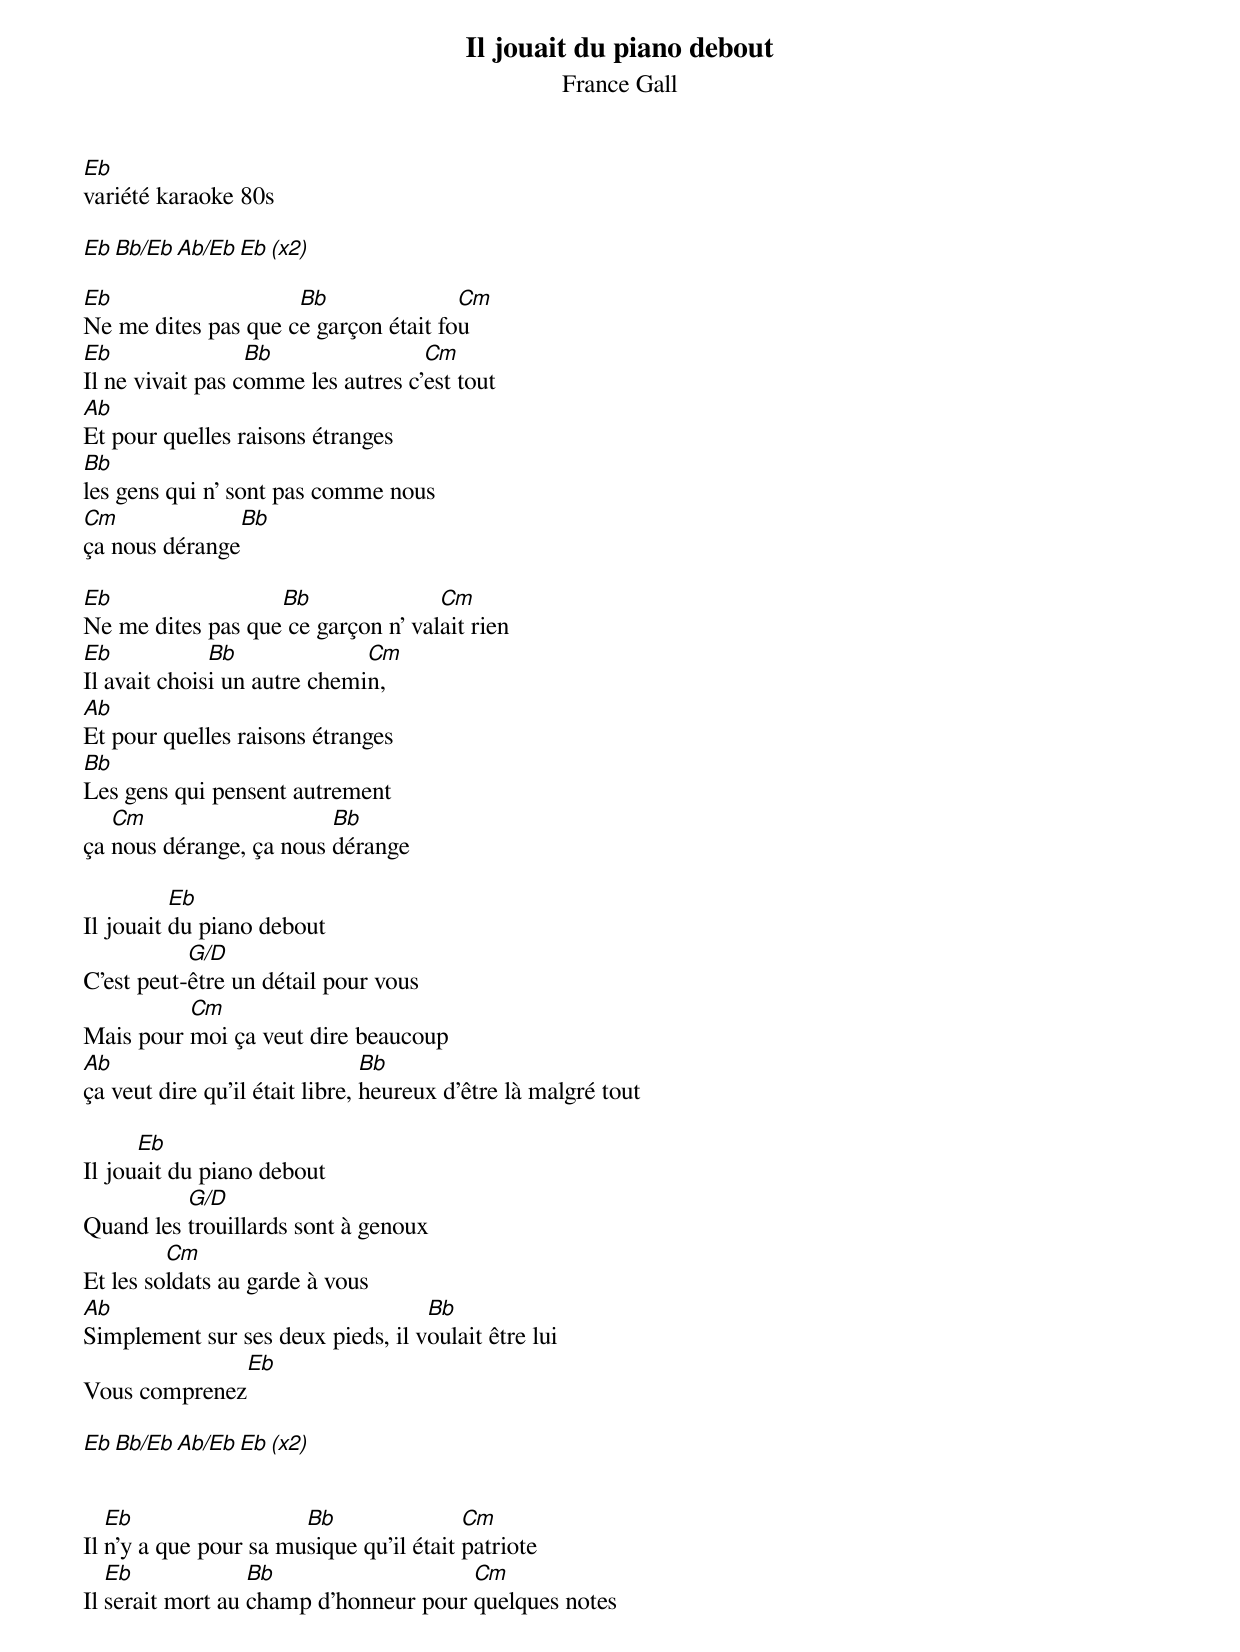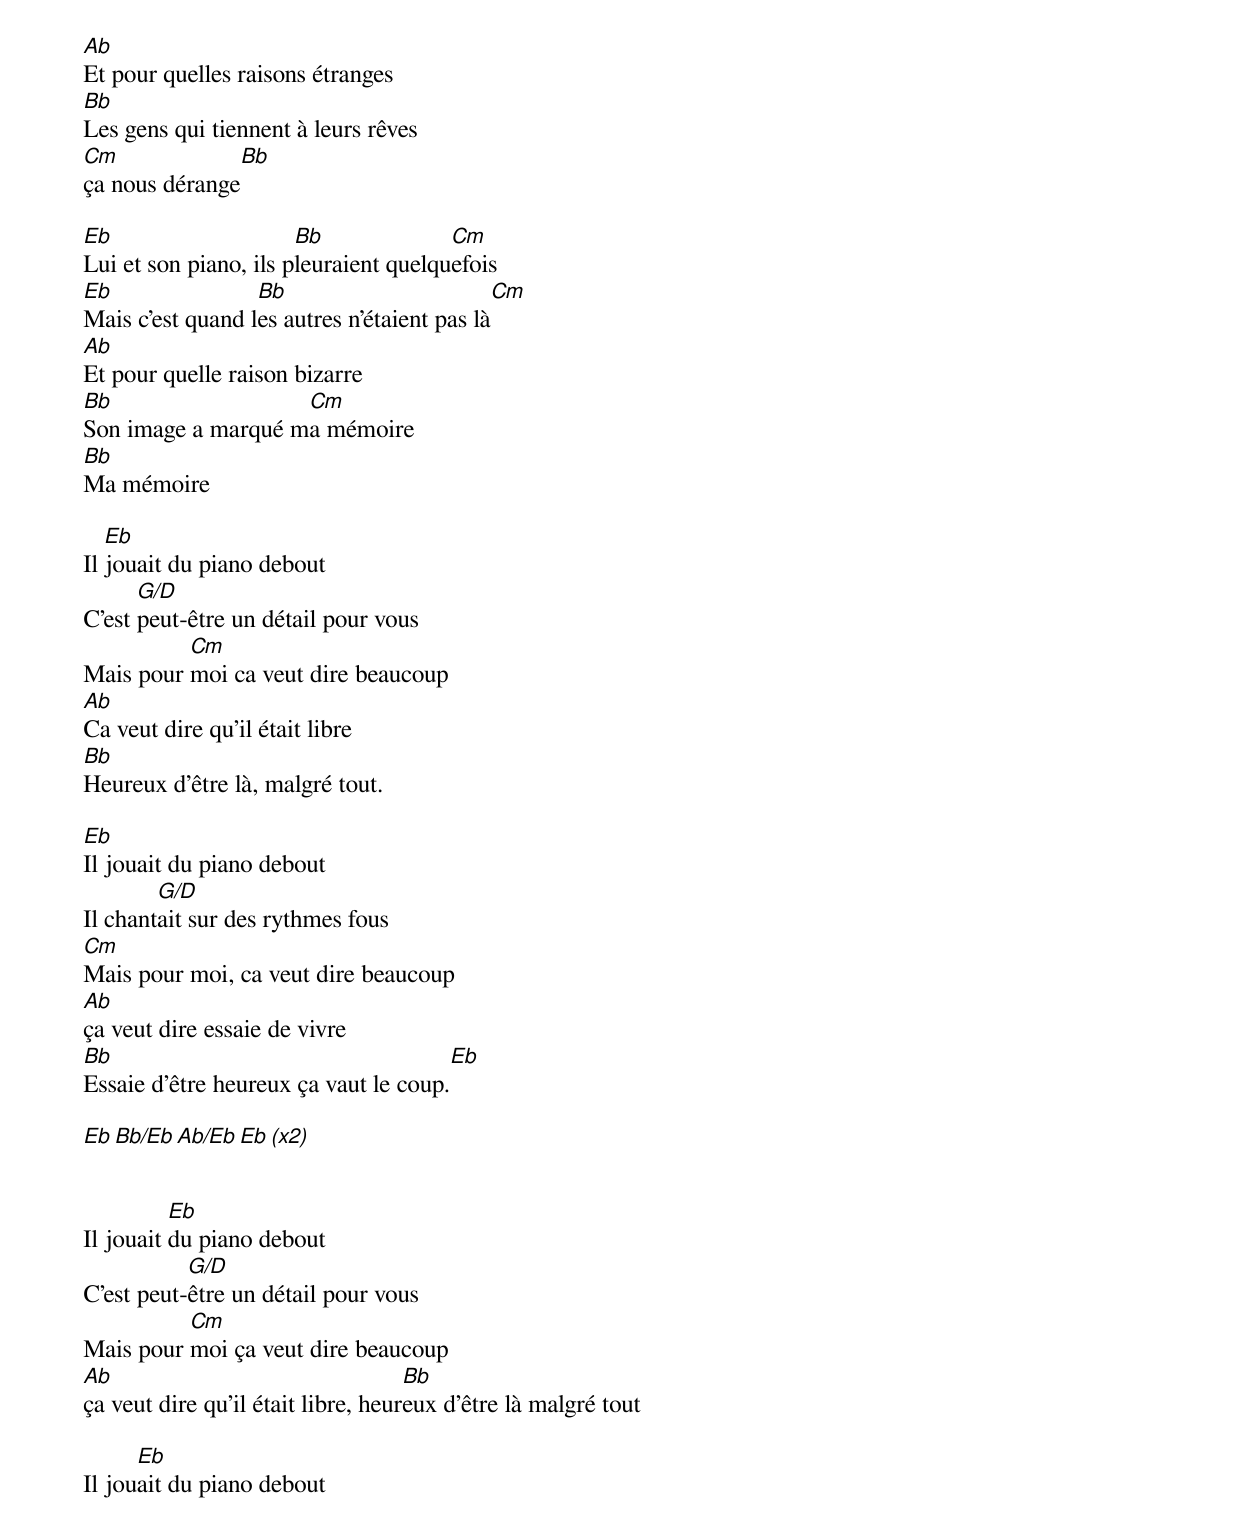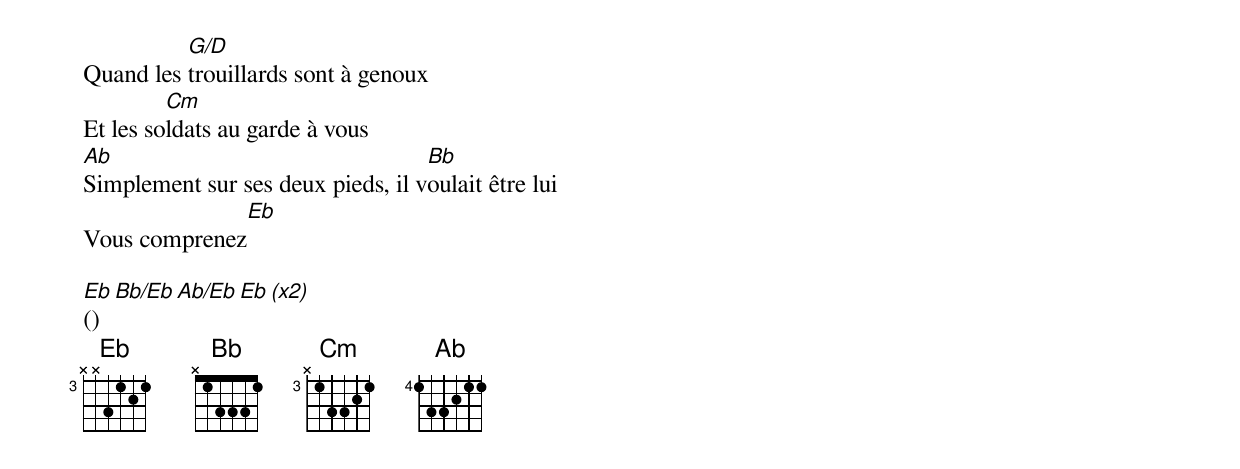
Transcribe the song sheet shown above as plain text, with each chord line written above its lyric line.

Il jouait du piano debout
France Gall
Eb
variété karaoke 80s

Eb       Bb/Eb                Ab/Eb                 Eb          (x2)

Eb                   Bb               Cm
Ne me dites pas que ce garçon était fou
Eb                Bb                Cm
Il ne vivait pas comme les autres c'est tout
Ab
Et pour quelles raisons étranges
Bb
les gens qui n' sont pas comme nous
Cm             Bb
ça nous dérange

Eb                 Bb               Cm
Ne me dites pas que ce garçon n' valait rien
Eb            Bb              Cm
Il avait choisi un autre chemin,
Ab
Et pour quelles raisons étranges
Bb
Les gens qui pensent autrement
   Cm                    Bb
ça nous dérange, ça nous dérange

          Eb
Il jouait du piano debout
           G/D
C'est peut-être un détail pour vous
          Cm
Mais pour moi ça veut dire beaucoup
Ab                              Bb
ça veut dire qu'il était libre, heureux d'être là malgré tout

      Eb
Il jouait du piano debout
          G/D
Quand les trouillards sont à genoux
         Cm
Et les soldats au garde à vous
Ab                                 Bb
Simplement sur ses deux pieds, il voulait être lui
               Eb
Vous comprenez

Eb       Bb/Eb                Ab/Eb                 Eb          (x2)


   Eb                  Bb                Cm
Il n'y a que pour sa musique qu'il était patriote
   Eb             Bb                   Cm
Il serait mort au champ d'honneur pour quelques notes
Ab
Et pour quelles raisons étranges
Bb
Les gens qui tiennent à leurs rêves
Cm              Bb
ça nous dérange

Eb                     Bb              Cm
Lui et son piano, ils pleuraient quelquefois
Eb                Bb                        Cm
Mais c'est quand les autres n'étaient pas là
Ab
Et pour quelle raison bizarre
Bb                  Cm
Son image a marqué ma mémoire
Bb
Ma mémoire

   Eb
Il jouait du piano debout
      G/D
C'est peut-être un détail pour vous
          Cm
Mais pour moi ca veut dire beaucoup
Ab
Ca veut dire qu'il était libre
Bb
Heureux d'être là, malgré tout.

Eb
Il jouait du piano debout
        G/D
Il chantait sur des rythmes fous
Cm
Mais pour moi, ca veut dire beaucoup
Ab
ça veut dire essaie de vivre
Bb                                      Eb
Essaie d'être heureux ça vaut le coup.

Eb       Bb/Eb                Ab/Eb                 Eb          (x2)


          Eb
Il jouait du piano debout
           G/D
C'est peut-être un détail pour vous
          Cm
Mais pour moi ça veut dire beaucoup
Ab                                  Bb
ça veut dire qu'il était libre, heureux d'être là malgré tout

      Eb
Il jouait du piano debout
          G/D
Quand les trouillards sont à genoux
         Cm
Et les soldats au garde à vous
Ab                                 Bb
Simplement sur ses deux pieds, il voulait être lui
               Eb
Vous comprenez

Eb       Bb/Eb                Ab/Eb                 Eb          (x2)
()
